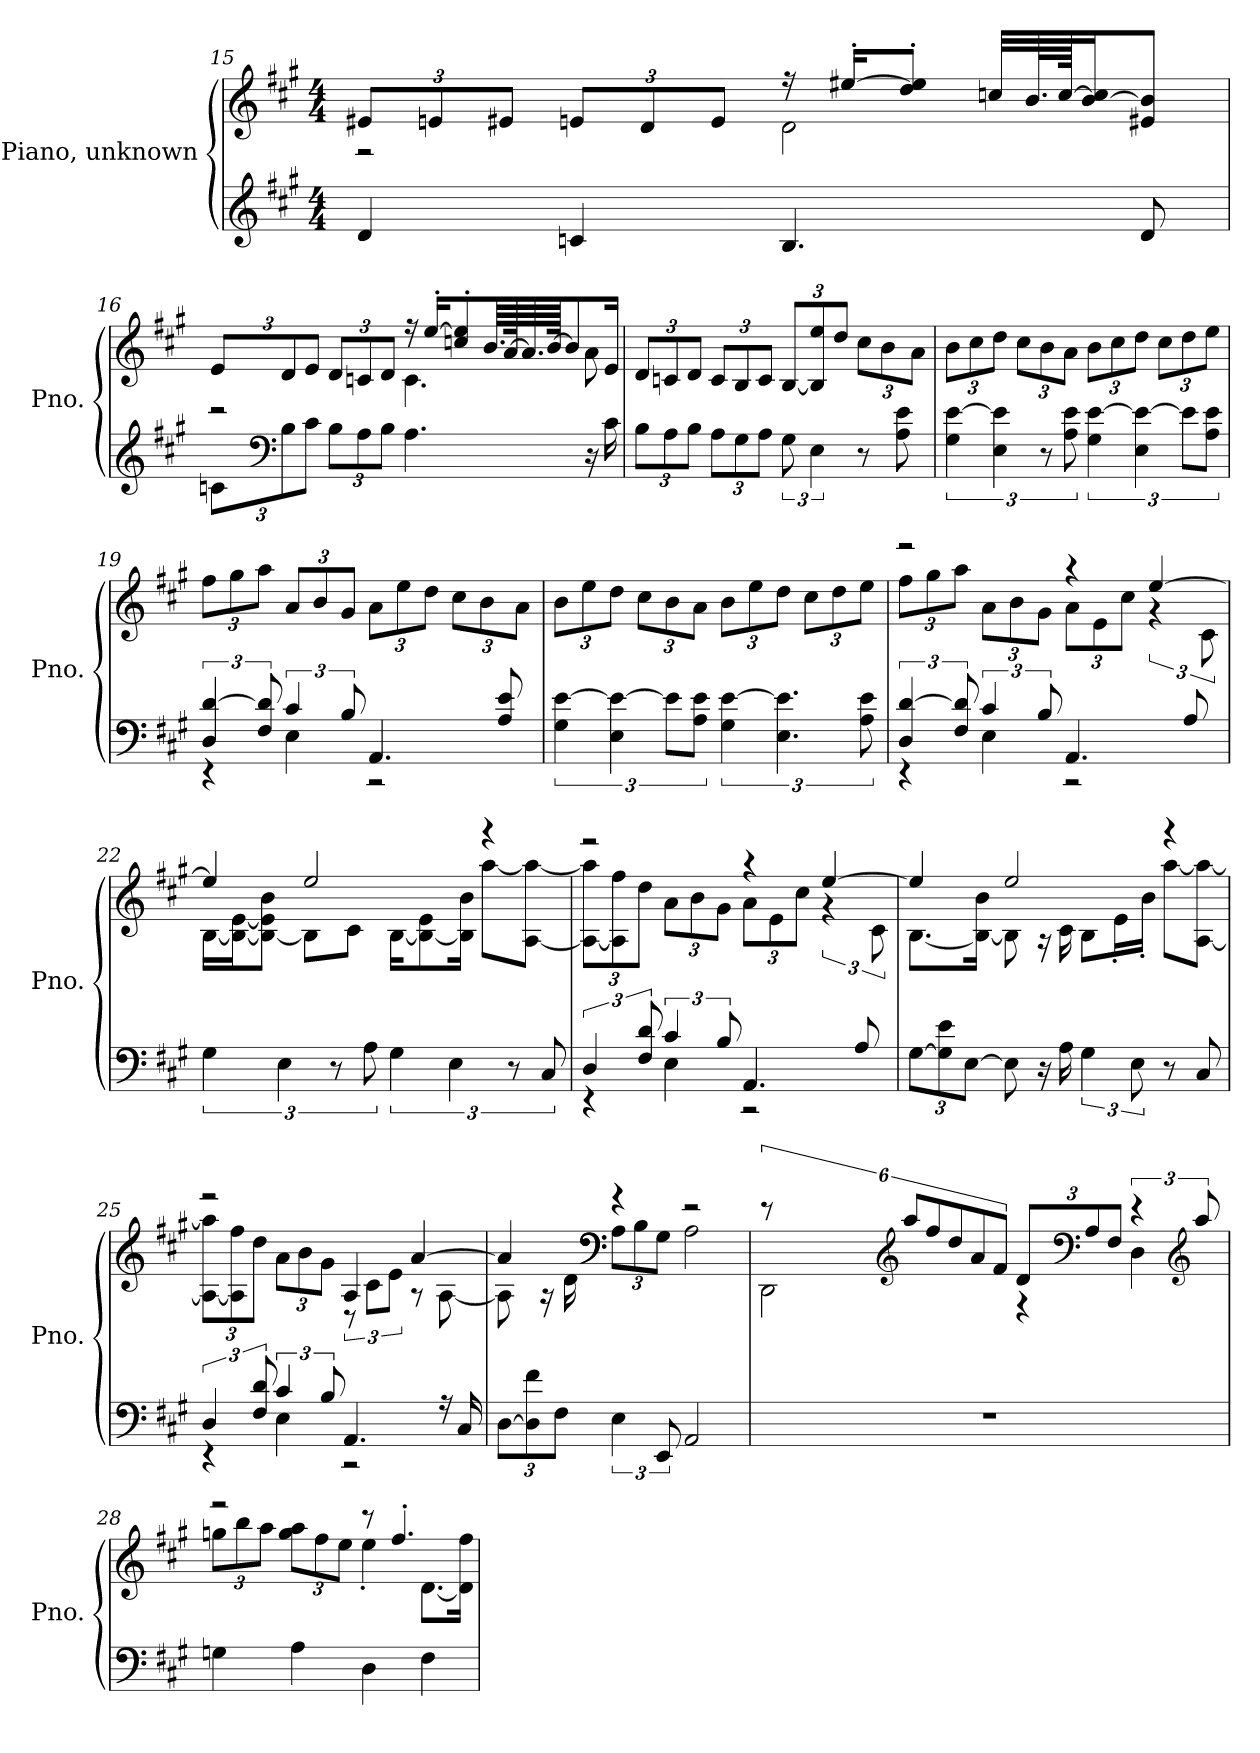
**kern	**kern
*part1	*part1
*staff2	*staff1
*I"Piano, unknown	*
*I'Pno.	*
*clefG2	*clefG2
*k[f#c#g#]	*k[f#c#g#]
*M4/4	*M4/4
*	*Xbrackettup
=15	=15
*	*^
4d/	12e#X/L	2r
.	12en/	.
.	12e#X/J	.
4cn/	12en/L	.
.	12d/	.
.	12e/J	.
4.B/	16r	2d\
.	[16ee#X'/KL	.
.	8dd/' 8ee#/]'J	.
.	32ccn/LLL	.
.	64.b/L	.
.	[128cc/JJK	.
.	[16b/ 16cc/]J	.
8d/	8e#X/ 8b/]J	.
!!LO:LB:g=z	!!
=16	=16	=16
*Xbrackettup	*	*
12cn\L	12e/L	2r
*clefF4	*	*
12B\	12d/	.
12c\J	12e/J	.
12B\L	12d/L	.
12A\	12cn/	.
12B\J	12d/J	.
4.A\	16r	4.c\
.	[16ee'/KL	.
.	8ccn/' 8ee/]'	.
.	64.b/LLL	.
.	[128a/K	.
.	64.a/]	.
.	[128b/JJJK	.
.	8b/]	.
16r	.	8a\
16c\	16e/Jk	.
*	*v	*v
=17	=17
12B\L	12d/L
12A\	12cn/
12B\J	12d/J
12A\L	12c/L
12G#\	12B/
12A\J	12c/J
*brackettup	*
12G#\	[12B/L
6E\	12B/] 12ee/
.	12dd/J
8r	12cc#\L
.	12b\
8A\ 8e\	.
.	12a\J
!!LO:LB:g=z
=18	=18
6G#\ [6e\	12b\L
.	12cc#\
6E\ 6e\]	12dd\J
.	12cc#\L
12r	12b\
12A\ 12e\	12a\J
6G#\ [6e\	12b\L
.	12cc#\
6E\ 6e\_	12dd\J
.	12cc#\L
12e\L]	12dd\
12A\ 12e\J	12ee\J
=19	=19
*^	*
6D/ [6d/	4r	12ff#\L
.	.	12gg#\
12F#/ 12d/]	.	12aa\J
6c#/	4E\	12a/L
.	.	12b/
12B/	.	12g#/J
4.AA/	2r	12a\L
.	.	12ee\
.	.	12dd\J
.	.	12cc#\L
.	.	12b\
8A/ 8e/	.	.
.	.	12a\J
*v	*v	*
=20	=20
6G#\ [6e\	12b\L
.	12ee\
6E\ 6e\_	12dd\J
.	12cc#\L
12e\L]	12b\
12A\ 12e\J	12a\J
6G#\ [6e\	12b\L
.	12ee\
6.E\ 6.e\]	12dd\J
.	12cc#\L
.	12dd\
12A\ 12e\	12ee\J
!!LO:LB:g=z
=21	=21
*^	*^
6D/ [6d/	4r	2r	12ff#\L
.	.	.	12gg#\
12F#/ 12d/]	.	.	12aa\J
6c#/	4E\	.	12a\L
.	.	.	12b\
12B/	.	.	12g#\J
4.AA/	2r	4r	12a\L
.	.	.	12e\
.	.	.	12cc#\J
*	*	*	*brackettup
.	.	[4ee/	6r
8A/	.	.	.
.	.	.	12c#\
*v	*v	*	*
=22	=22	=22
6G#\	4ee/]	[16B\LL
.	.	16B\_ [16e\J
.	.	8B\_ 8e\] 8b\J
6E\	.	.
.	2ee/	8B\L]
12r	.	.
.	.	8c#\J
12A\	.	.
6G#\	.	[16B\KL
.	.	8B\_ 8e\
6E\	.	.
.	.	16B\] 16b\Jk
.	4r	[8aa\L
12r	.	.
.	.	[8A\ 8aa\_J
12C#/	.	.
=23	=23	=23
*^	*	*
*	*	*	*Xbrackettup
6D/	4r	2r	12A\_ 12aa\]L
.	.	.	12A\] 12ff#\
12F#/ 12d/	.	.	12dd\J
6c#/	4E\	.	12a\L
.	.	.	12b\
12B/	.	.	12g#\J
4.AA/	2r	4r	12a\L
.	.	.	12e\
.	.	.	12cc#\J
*	*	*	*brackettup
.	.	[4ee/	6r
8A/	.	.	.
.	.	.	12c#\
*v	*v	*	*
!!LO:LB:g=z	!!
=24	=24	=24
*Xbrackettup	*	*
[12G#\L	4ee/]	[8.B\L
12G#\] 12e\	.	.
[12E\J	.	.
.	.	16B\_ 16b\Jk
8E\]	2ee/	8B\]
16r	.	16r
16A\	.	16c#\
*brackettup	*	*
6G#\	.	8B\L
.	.	16e'\L
12E\	.	.
.	.	16b'\JJ
8r	4r	[8aa\L
8C#/	.	[8A\ 8aa\_J
=25	=25	=25
*^	*	*
*	*	*	*Xbrackettup
6D/	4r	2r	12A\_ 12aa\]L
.	.	.	12A\] 12ff#\
12F#/ 12d/	.	.	12dd\J
6c#/	4E\	.	12a\L
.	.	.	12b\
12B/	.	.	12g#\J
*	*	*	*brackettup
4.AA/	2r	4A/	12r
.	.	.	12c#\L
.	.	.	12e\J
.	.	[4a/	8r
16r	.	.	[8A\
16C#/	.	.	.
*v	*v	*	*
=26	=26	=26
*Xbrackettup	*	*
[12D\L	4a/]	8A\]
12D\] 12f#\	.	.
.	.	16r
12F#\J	.	.
.	.	16d\
*	*clefF4	*
*brackettup	*	*Xbrackettup
6E\	4r	12A\L
.	.	12B\
12EE/	.	12G#\J
2AA/	2r	2A\
!!LO:LB:g=z	!!
=27	=27	=27
*	*brackettup	*
1r	12r	2DD\
*	*clefG2	*
.	12aa/L	.
.	12ff#/	.
.	12dd/	.
.	12a/	.
.	12f#/J	.
*	*Xbrackettup	*
.	12d/L	4r
*	*clefF4	*
.	12A/	.
.	12F#/J	.
*	*brackettup	*
.	6r	4D\
*	*clefG2	*
.	12aa/	.
=28	=28	=28
*	*	*Xbrackettup
4Gn\	2r	12ggn\L
.	.	12bb\
.	.	12aa\J
4A\	.	12gg\ 12aa\L
.	.	12ff#\
.	.	12ee\J
4D\	8r	4ee'\
.	4.ff#'/	.
4F#\	.	[8.d\L
.	.	16d\] 16ff#\Jk
*	*v	*v
=	=
*-	*-
